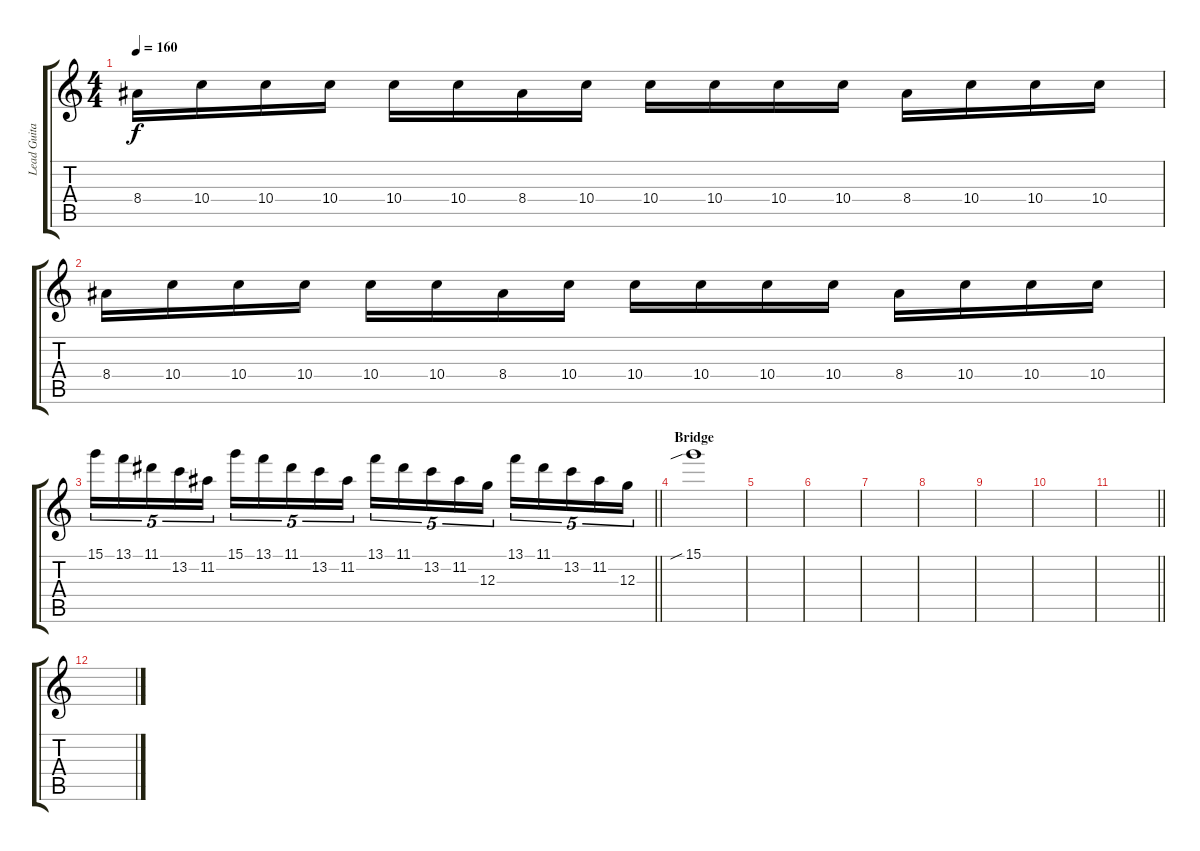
\track ("Lead Guitar - Sam Totman" "Lead Guita") {instrument distortionguitar}
\staff {score tabs}
\tuning (E4 B3 G3 D3 A2 E2) {hide}
\ts (4 4)
\tempo 160
\clef g2
\ks c
8.4.16{dy f} 10.4.16 10.4.16 10.4.16 10.4.16 10.4.16 8.4.16 10.4.16 10.4.16 10.4.16 10.4.16 10.4.16 8.4.16 10.4.16 10.4.16 10.4.16 |
8.4.16 10.4.16 10.4.16 10.4.16 10.4.16 10.4.16 8.4.16 10.4.16 10.4.16 10.4.16 10.4.16 10.4.16 8.4.16 10.4.16 10.4.16 10.4.16 |
\barLineRight lightlight
15.1.16{tu (5 4)} 13.1.16{tu (5 4)} 11.1.16{tu (5 4)} 13.2.16{tu (5 4)} 11.2.16{tu (5 4)} 15.1.16{tu (5 4)} 13.1.16{tu (5 4)} 11.1.16{tu (5 4)} 13.2.16{tu (5 4)} 11.2.16{tu (5 4)} 13.1.16{tu (5 4)} 11.1.16{tu (5 4)} 13.2.16{tu (5 4)} 11.2.16{tu (5 4)} 12.3.16{tu (5 4)} 13.1.16{tu (5 4)} 11.1.16{tu (5 4)} 13.2.16{tu (5 4)} 11.2.16{tu (5 4)} 12.3.16{tu (5 4)} |
\section ("" "Bridge")
15.1{sib}.1 |
|
|
|
|
|
|
\barLineRight lightlight
|
\section ("" "")
